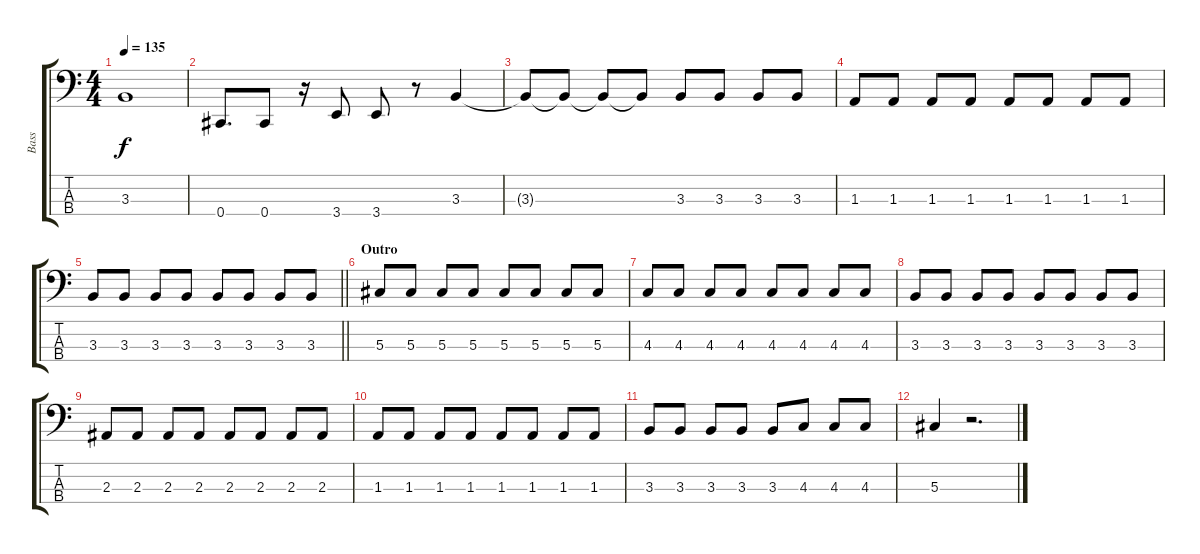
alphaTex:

\track ("Bass" "Bass") {instrument electricbassfinger}
\staff {score tabs}
\tuning (Gb2 Db2 Ab1 Db1) {hide}
\ts (4 4)
\tempo 135
\clef f4
\ks c
3.3{t}.1{dy f} |
0.4.8{d} 0.4.8 r.16 3.4.8 3.4.8 r.8 3.3.4 |
3.3{t}.8 3.3{t}.8 3.3{t}.8 3.3{t}.8 3.3.8 3.3.8 3.3.8 3.3.8 |
1.3.8 1.3.8 1.3.8 1.3.8 1.3.8 1.3.8 1.3.8 1.3.8 |
\barLineRight lightlight
3.3.8 3.3.8 3.3.8 3.3.8 3.3.8 3.3.8 3.3.8 3.3.8 |
\section ("" "Outro")
5.3.8 5.3.8 5.3.8 5.3.8 5.3.8 5.3.8 5.3.8 5.3.8 |
4.3.8 4.3.8 4.3.8 4.3.8 4.3.8 4.3.8 4.3.8 4.3.8 |
3.3.8 3.3.8 3.3.8 3.3.8 3.3.8 3.3.8 3.3.8 3.3.8 |
2.3.8 2.3.8 2.3.8 2.3.8 2.3.8 2.3.8 2.3.8 2.3.8 |
1.3.8 1.3.8 1.3.8 1.3.8 1.3.8 1.3.8 1.3.8 1.3.8 |
3.3.8 3.3.8 3.3.8 3.3.8 3.3.8 4.3.8 4.3.8 4.3.8 |
5.3.4 r.2{d}
